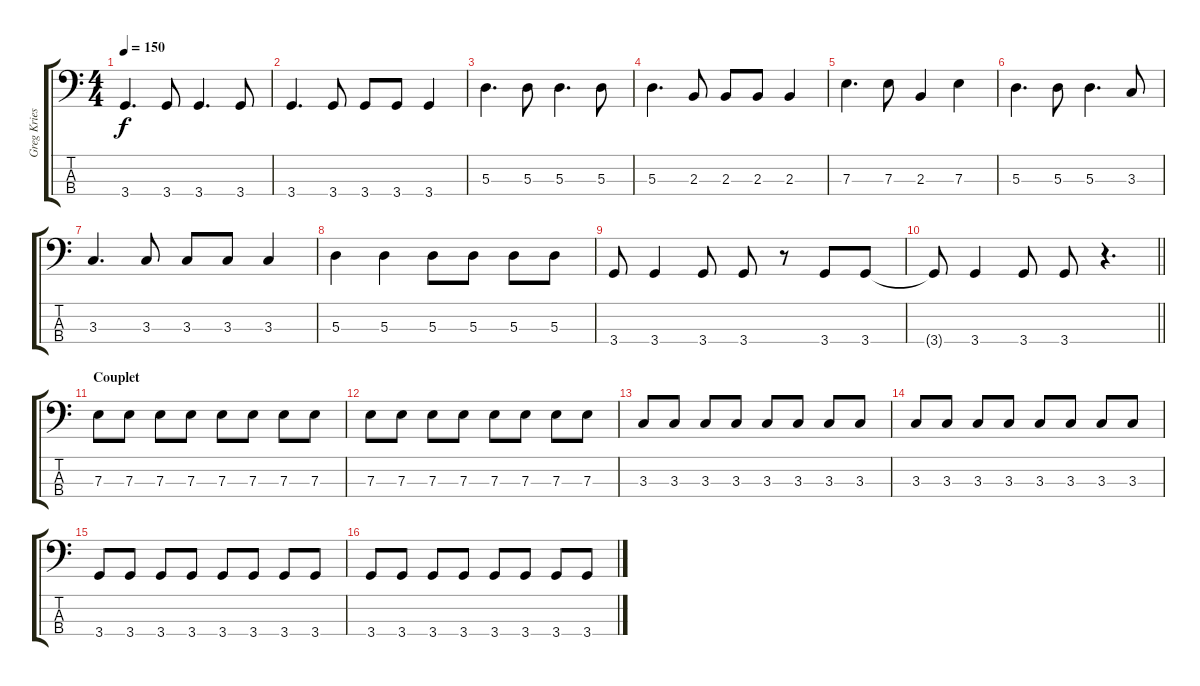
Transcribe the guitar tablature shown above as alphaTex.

\track ("Greg Kriesel - Bass" "Greg Kries") {instrument electricbasspick}
\staff {score tabs}
\tuning (G2 D2 A1 E1) {hide}
\ts (4 4)
\tempo 150
\clef f4
\ks c
3.4.4{d dy f} 3.4.8 3.4.4{d} 3.4.8 |
3.4.4{d} 3.4.8 3.4.8 3.4.8 3.4.4 |
5.3.4{d} 5.3.8 5.3.4{d} 5.3.8 |
5.3.4{d} 2.3.8 2.3.8 2.3.8 2.3.4 |
7.3.4{d} 7.3.8 2.3.4 7.3.4 |
5.3.4{d} 5.3.8 5.3.4{d} 3.3.8 |
3.3.4{d} 3.3.8 3.3.8 3.3.8 3.3.4 |
5.3.4 5.3.4 5.3.8 5.3.8 5.3.8 5.3.8 |
3.4.8 3.4.4 3.4.8 3.4.8 r.8 3.4.8 3.4.8 |
\barLineRight lightlight
3.4{t}.8 3.4.4 3.4.8 3.4.8 r.4{d} |
\section ("" "Couplet")
7.3.8 7.3.8 7.3.8 7.3.8 7.3.8 7.3.8 7.3.8 7.3.8 |
7.3.8 7.3.8 7.3.8 7.3.8 7.3.8 7.3.8 7.3.8 7.3.8 |
3.3.8 3.3.8 3.3.8 3.3.8 3.3.8 3.3.8 3.3.8 3.3.8 |
3.3.8 3.3.8 3.3.8 3.3.8 3.3.8 3.3.8 3.3.8 3.3.8 |
3.4.8 3.4.8 3.4.8 3.4.8 3.4.8 3.4.8 3.4.8 3.4.8 |
3.4.8 3.4.8 3.4.8 3.4.8 3.4.8 3.4.8 3.4.8 3.4.8
